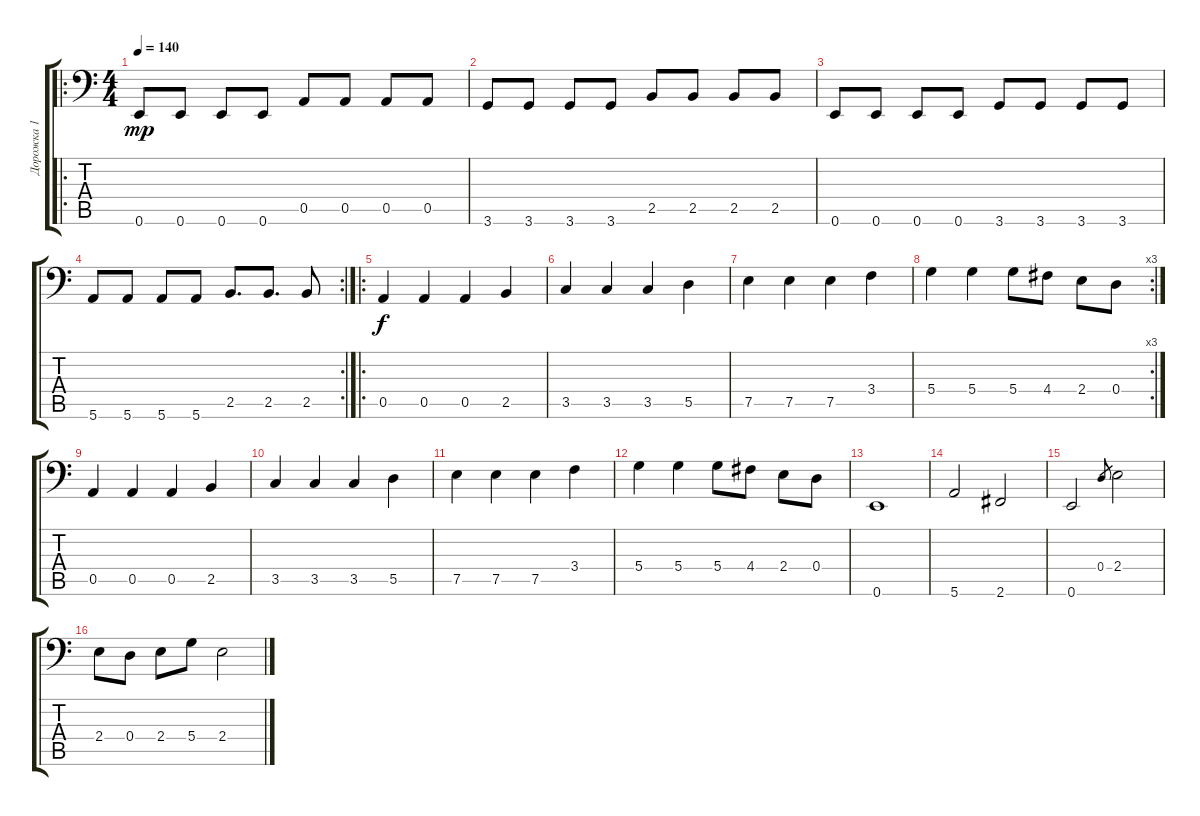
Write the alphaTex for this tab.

\track ("Дорожка 1" "Дорожка 1") {instrument electricbassfinger}
\staff {score tabs}
\tuning (E3 B2 G2 D2 A1 E1) {hide}
\ro
\ts (4 4)
\tempo 140
\clef f4
\ks c
0.6.8{dy mp} 0.6.8 0.6.8 0.6.8 0.5.8 0.5.8 0.5.8 0.5.8 |
3.6.8 3.6.8 3.6.8 3.6.8 2.5.8 2.5.8 2.5.8 2.5.8 |
0.6.8 0.6.8 0.6.8 0.6.8 3.6.8 3.6.8 3.6.8 3.6.8 |
\rc 2
5.6.8 5.6.8 5.6.8 5.6.8 2.5.8{d} 2.5.8{d} 2.5.8 |
\ro
0.5.4{dy f} 0.5.4 0.5.4 2.5.4 |
3.5.4 3.5.4 3.5.4 5.5.4 |
7.5.4 7.5.4 7.5.4 3.4.4 |
\rc 3
5.4.4 5.4.4 5.4.8 4.4.8 2.4.8 0.4.8 |
0.5.4 0.5.4 0.5.4 2.5.4 |
3.5.4 3.5.4 3.5.4 5.5.4 |
7.5.4 7.5.4 7.5.4 3.4.4 |
5.4.4 5.4.4 5.4.8 4.4.8 2.4.8 0.4.8 |
0.6.1 |
5.6.2 2.6.2 |
0.6.2 0.4.8{gr} 2.4.2 |
2.4.8 0.4.8 2.4.8 5.4.8 2.4.2
